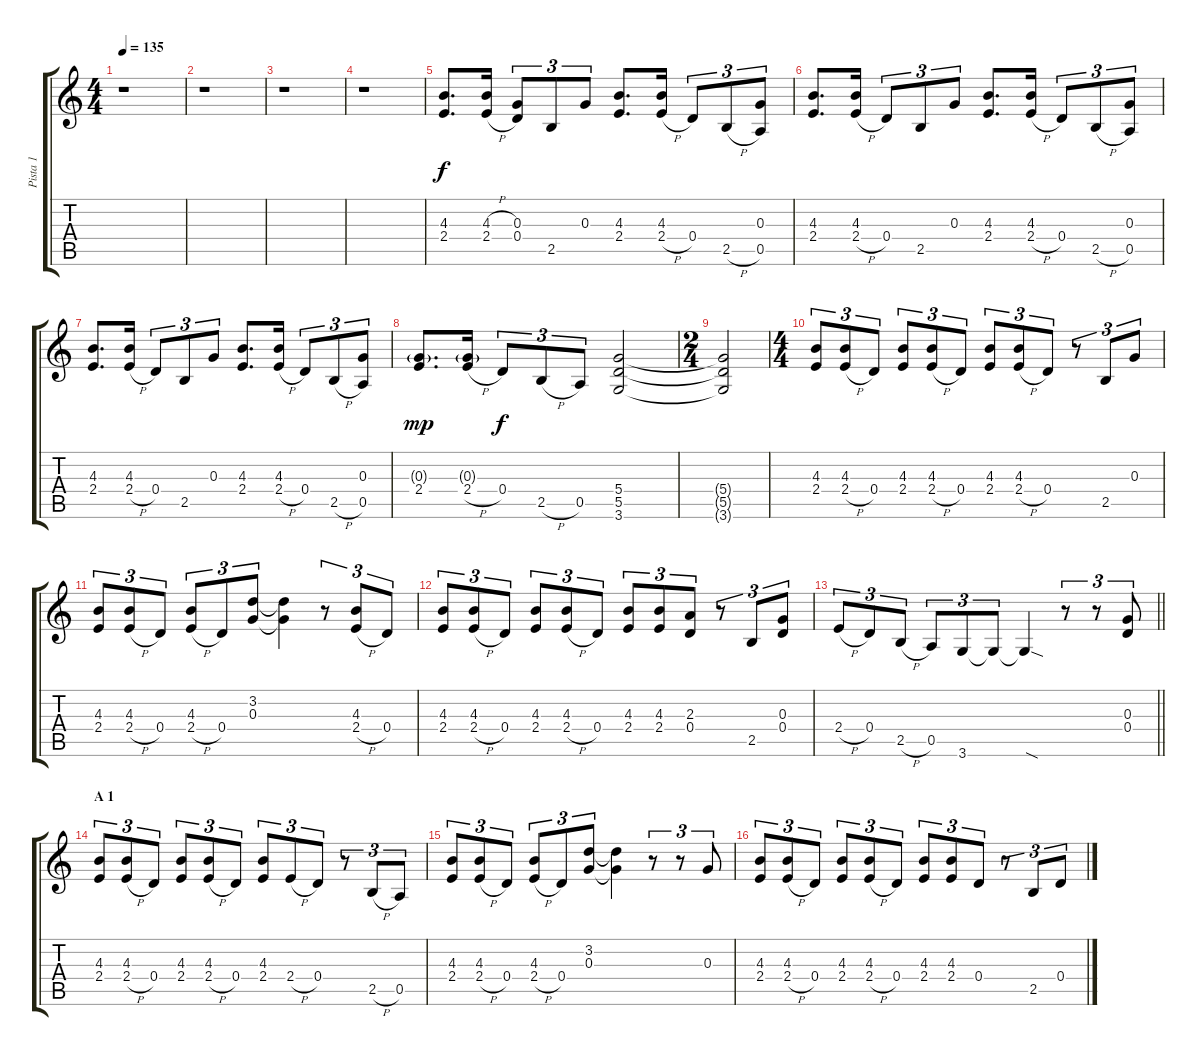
\track ("Pista 1" "Pista 1") {instrument overdrivenguitar}
\staff {score tabs}
\tuning (E4 B3 G3 D3 A2 E2) {hide}
\ts (4 4)
\tempo 135
\clef g2
\ks c
r.1{dy f instrument overdrivenguitar} |
r.1 |
r.1 |
r.1 |
(4.3 2.4).8{d} (4.3{h} 2.4{h}).16 (0.3 0.4).8{tu (3 2)} 2.5.8{tu (3 2)} 0.3.8{tu (3 2)} (4.3 2.4).8{d} (4.3 2.4{h}).16 0.4.8{tu (3 2)} 2.5{h}.8{tu (3 2)} (0.3 0.5).8{tu (3 2)} |
(4.3 2.4).8{d} (4.3 2.4{h}).16 0.4.8{tu (3 2)} 2.5.8{tu (3 2)} 0.3.8{tu (3 2)} (4.3 2.4).8{d} (4.3 2.4{h}).16 0.4.8{tu (3 2)} 2.5{h}.8{tu (3 2)} (0.3 0.5).8{tu (3 2)} |
(4.3 2.4).8{d} (4.3 2.4{h}).16 0.4.8{tu (3 2)} 2.5.8{tu (3 2)} 0.3.8{tu (3 2)} (4.3 2.4).8{d} (4.3 2.4{h}).16 0.4.8{tu (3 2)} 2.5{h}.8{tu (3 2)} (0.3 0.5).8{tu (3 2)} |
(0.3{g} 2.4).8{d dy mp} (0.3{g} 2.4{h}).16 0.4.8{tu (3 2) dy f} 2.5{h}.8{tu (3 2)} 0.5.8{tu (3 2)} (5.4 5.5 3.6).2 |
\ts (2 4)
(5.4{t} 5.5{t} 3.6{t}).2 |
\ts (4 4)
(4.3 2.4).8{tu (3 2)} (4.3 2.4{h}).8{tu (3 2)} 0.4.8{tu (3 2)} (4.3 2.4).8{tu (3 2)} (4.3 2.4{h}).8{tu (3 2)} 0.4.8{tu (3 2)} (4.3 2.4).8{tu (3 2)} (4.3 2.4{h}).8{tu (3 2)} 0.4.8{tu (3 2)} r.8{tu (3 2)} 2.5.8{tu (3 2)} 0.3.8{tu (3 2)} |
(4.3 2.4).8{tu (3 2)} (4.3 2.4{h}).8{tu (3 2)} 0.4.8{tu (3 2)} (4.3 2.4{h}).8{tu (3 2)} 0.4.8{tu (3 2)} (3.2 0.3).8{tu (3 2)} (3.2{t} 0.3{t}).4 r.8{tu (3 2)} (4.3 2.4{h}).8{tu (3 2)} 0.4.8{tu (3 2)} |
(4.3 2.4).8{tu (3 2)} (4.3 2.4{h}).8{tu (3 2)} 0.4.8{tu (3 2)} (4.3 2.4).8{tu (3 2)} (4.3 2.4{h}).8{tu (3 2)} 0.4.8{tu (3 2)} (4.3 2.4).8{tu (3 2)} (4.3 2.4).8{tu (3 2)} (2.3 0.4).8{tu (3 2)} r.8{tu (3 2)} 2.5.8{tu (3 2)} (0.3 0.4).8{tu (3 2)} |
\barLineRight lightlight
2.4{h}.8{tu (3 2)} 0.4.8{tu (3 2)} 2.5{h}.8{tu (3 2)} 0.5.8{tu (3 2)} 3.6.8{tu (3 2)} 3.6{t}.8{tu (3 2)} 3.6{sod t}.4 r.8{tu (3 2)} r.8{tu (3 2)} (0.3 0.4).8{tu (3 2)} |
\section ("" "A 1")
(4.3 2.4).8{tu (3 2)} (4.3 2.4{h}).8{tu (3 2)} 0.4.8{tu (3 2)} (4.3 2.4).8{tu (3 2)} (4.3 2.4{h}).8{tu (3 2)} 0.4.8{tu (3 2)} (4.3 2.4).8{tu (3 2)} 2.4{h}.8{tu (3 2)} 0.4.8{tu (3 2)} r.8{tu (3 2)} 2.5{h}.8{tu (3 2)} 0.5.8{tu (3 2)} |
(4.3 2.4).8{tu (3 2)} (4.3 2.4{h}).8{tu (3 2)} 0.4.8{tu (3 2)} (4.3 2.4{h}).8{tu (3 2)} 0.4.8{tu (3 2)} (3.2 0.3).8{tu (3 2)} (3.2{t} 0.3{t}).4 r.8{tu (3 2)} r.8{tu (3 2)} 0.3.8{tu (3 2)} |
(4.3 2.4).8{tu (3 2)} (4.3 2.4{h}).8{tu (3 2)} 0.4.8{tu (3 2)} (4.3 2.4).8{tu (3 2)} (4.3 2.4{h}).8{tu (3 2)} 0.4.8{tu (3 2)} (4.3 2.4).8{tu (3 2)} (4.3 2.4).8{tu (3 2)} 0.4.8{tu (3 2)} r.8{tu (3 2)} 2.5.8{tu (3 2)} 0.4.8{tu (3 2)}
